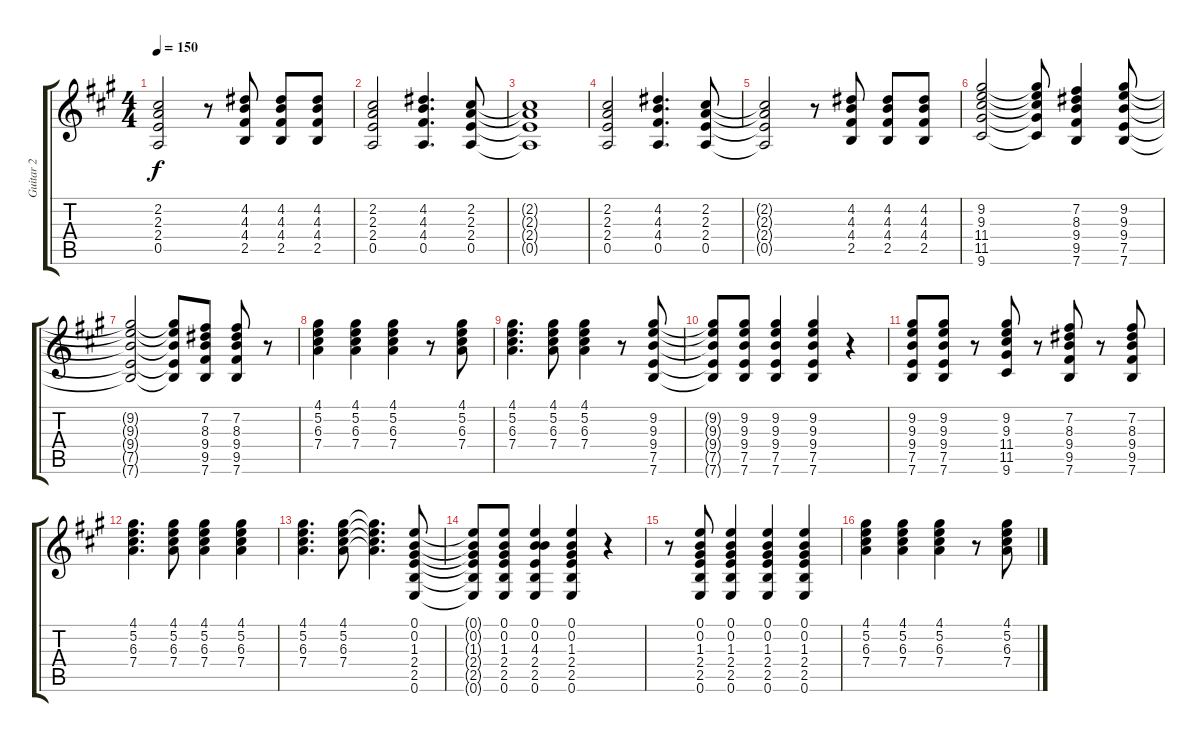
\track ("Guitar 2" "Guitar 2") {instrument overdrivenguitar}
\staff {score tabs}
\tuning (E4 B3 G3 D3 A2 E2) {hide}
\ts (4 4)
\tempo 150
\clef g2
\ks a
(2.2{t} 2.3{t} 2.4{t} 0.5{t}).2{dy f} r.8 (4.2 4.3 4.4 2.5).8 (4.2 4.3 4.4 2.5).8 (4.2 4.3 4.4 2.5).8 |
(2.2 2.3 2.4 0.5).2 (4.2 4.3 4.4 0.5).4{d} (2.2 2.3 2.4 0.5).8 |
(2.2{t} 2.3{t} 2.4{t} 0.5{t}).1 |
(2.2 2.3 2.4 0.5).2 (4.2 4.3 4.4 0.5).4{d} (2.2 2.3 2.4 0.5).8 |
(2.2{t} 2.3{t} 2.4{t} 0.5{t}).2 r.8 (4.2 4.3 4.4 2.5).8 (4.2 4.3 4.4 2.5).8 (4.2 4.3 4.4 2.5).8 |
(9.2 9.3 11.4 11.5 9.6).2 (9.2{t} 9.3{t} 11.4{t} 11.5{t} 9.6{t}).8 (7.2 8.3 9.4 9.5 7.6).4 (9.2 9.3 9.4 7.5 7.6).8 |
(9.2{t} 9.3{t} 9.4{t} 7.5{t} 7.6{t}).2 (9.2{t} 9.3{t} 9.4{t} 7.5{t} 7.6{t}).8 (7.2 8.3 9.4 9.5 7.6).8 (7.2 8.3 9.4 9.5 7.6).8 r.8 |
(4.1 5.2 6.3 7.4).4 (4.1 5.2 6.3 7.4).4 (4.1 5.2 6.3 7.4).4 r.8 (4.1 5.2 6.3 7.4).8 |
(4.1 5.2 6.3 7.4).4{d} (4.1 5.2 6.3 7.4).8 (4.1 5.2 6.3 7.4).4 r.8 (9.2 9.3 9.4 7.5 7.6).8 |
(9.2{t} 9.3{t} 9.4{t} 7.5{t} 7.6{t}).8 (9.2 9.3 9.4 7.5 7.6).8 (9.2 9.3 9.4 7.5 7.6).4 (9.2 9.3 9.4 7.5 7.6).4 r.4 |
(9.2 9.3 9.4 7.5 7.6).8 (9.2 9.3 9.4 7.5 7.6).8 r.8 (9.2 9.3 11.4 11.5 9.6).8 r.8 (7.2 8.3 9.4 9.5 7.6).8 r.8 (7.2 8.3 9.4 9.5 7.6).8 |
(4.1 5.2 6.3 7.4).4{d} (4.1 5.2 6.3 7.4).8 (4.1 5.2 6.3 7.4).4 (4.1 5.2 6.3 7.4).4 |
(4.1 5.2 6.3 7.4).4{d} (4.1 5.2 6.3 7.4).8 (4.1{t} 5.2{t} 6.3{t} 7.4{t}).4{d} (0.1 0.2 1.3 2.4 2.5 0.6).8 |
(0.1{t} 0.2{t} 1.3{t} 2.4{t} 2.5{t} 0.6{t}).8 (0.1 0.2 1.3 2.4 2.5 0.6).8 (0.1 0.2 4.3 2.4 2.5 0.6).4 (0.1 0.2 1.3 2.4 2.5 0.6).4 r.4 |
r.8 (0.1 0.2 1.3 2.4 2.5 0.6).8 (0.1 0.2 1.3 2.4 2.5 0.6).4 (0.1 0.2 1.3 2.4 2.5 0.6).4 (0.1 0.2 1.3 2.4 2.5 0.6).4 |
(4.1 5.2 6.3 7.4).4 (4.1 5.2 6.3 7.4).4 (4.1 5.2 6.3 7.4).4 r.8 (4.1 5.2 6.3 7.4).8
